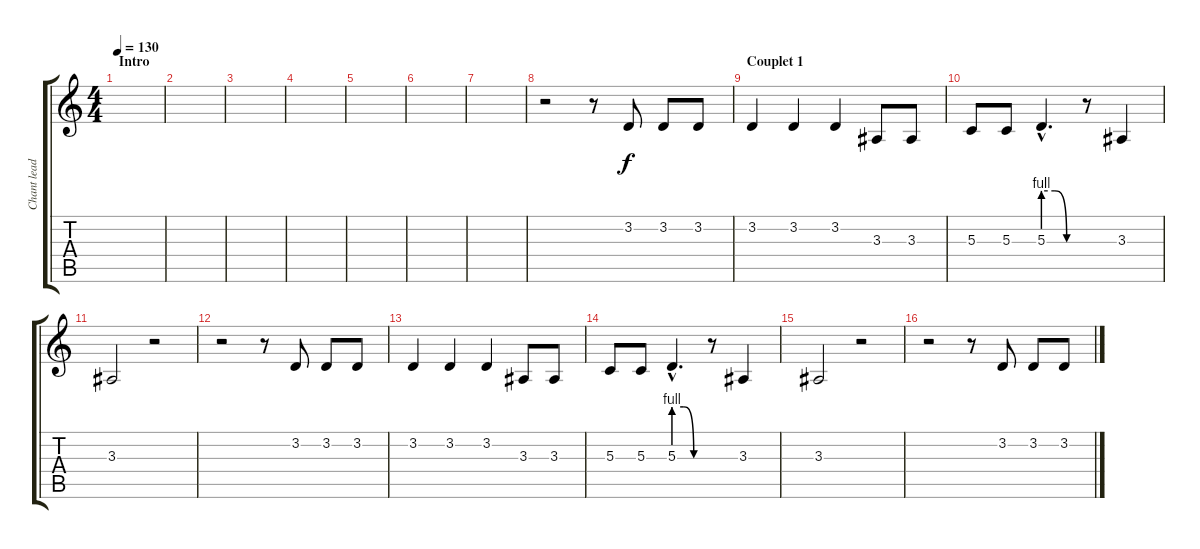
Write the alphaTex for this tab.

\track ("Chant lead" "Chant lead") {instrument tangoaccordion}
\staff {score tabs}
\tuning (E4 B3 G3 D3 A2 E2) {hide}
\ts (4 4)
\section ("" "Intro")
\tempo 130
\clef g2
\ks c
|
|
|
|
|
|
|
r.2 r.8 3.2.8 3.2.8 3.2.8 |
\section ("" "Couplet 1")
3.2.4 3.2.4 3.2.4 3.3.8 3.3.8 |
5.3.8 5.3.8 5.3{be (custom 0 4 20 4 40 0 60 0) hac}.4{d} r.8 3.3.4 |
3.3.2 r.2 |
r.2 r.8 3.2.8 3.2.8 3.2.8 |
3.2.4 3.2.4 3.2.4 3.3.8 3.3.8 |
5.3.8 5.3.8 5.3{be (custom 0 4 20 4 40 0 60 0) hac}.4{d} r.8 3.3.4 |
3.3.2 r.2 |
r.2 r.8 3.2.8 3.2.8 3.2.8
